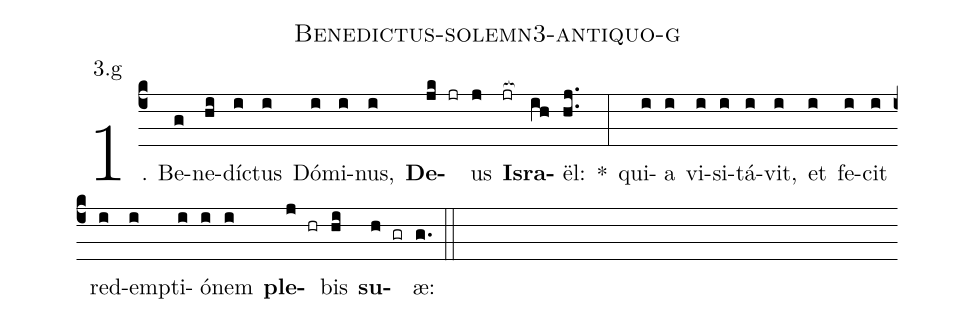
name: Benedictus-solemn3-antiquo-g;
annotation: 3.g;
%%
(c4)1. Be(g)ne(hi)díc(i)tus(i) Dó(i)mi(i)nus,(i) <b>De</b>(jk jr)us(j) <b>Is</b>(jr[ocb:1{])<b>ra</b>(ih[ocb:0}])ël:(hj..) *(:) qui(i)a(i) vi(i)si(i)tá(i)vit,(i) et(i) fe(i)cit(i) red(i)emp(i)ti(i)ó(i)nem(i) <b>ple</b>(j hr)bis(hi) <b>su</b>(h gr)æ:(g.) (::)
